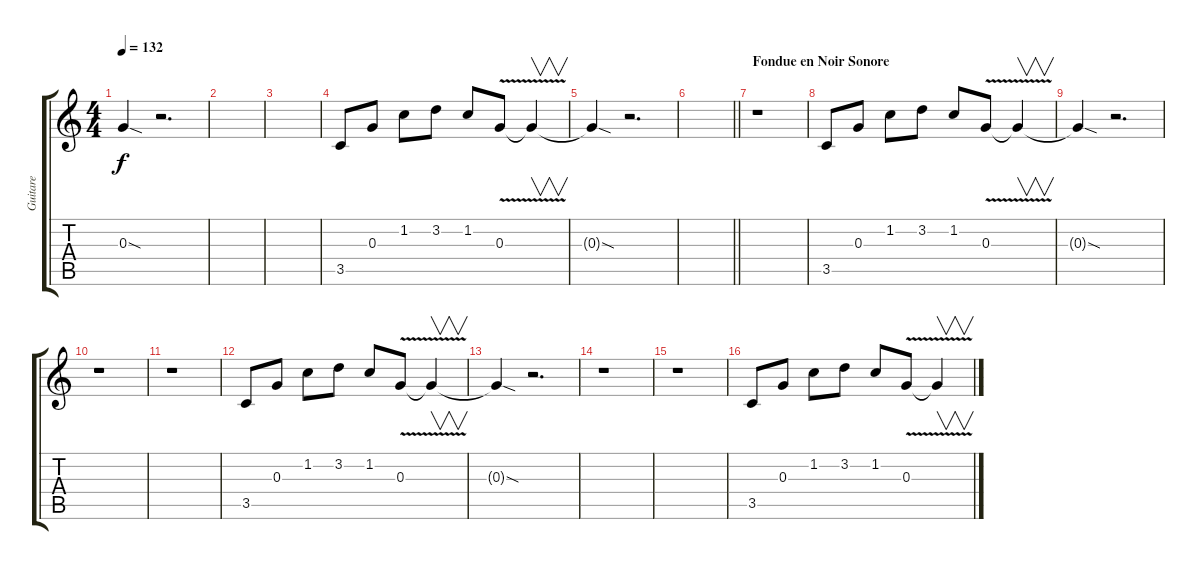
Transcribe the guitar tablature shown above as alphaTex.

\track ("Guitare" "Guitare") {instrument electricguitarclean}
\staff {score tabs}
\tuning (E4 B3 G3 D3 A2 E2) {hide}
\ts (4 4)
\tempo 132
\clef g2
\ks c
0.3{sod t}.4{dy f} r.2{d} |
|
|
3.5.8 0.3.8 1.2.8 3.2.8 1.2.8 0.3{v}.8 0.3{t}.4{v} |
0.3{sod t}.4 r.2{d} |
\barLineRight lightlight
|
\section ("" "Fondue en Noir Sonore")
r.1{volume 10} |
3.5.8 0.3.8 1.2.8 3.2.8 1.2.8 0.3{v}.8 0.3{t}.4{v} |
0.3{sod t}.4 r.2{d} |
r.1 |
r.1{volume 8} |
3.5.8 0.3.8 1.2.8 3.2.8 1.2.8 0.3{v}.8 0.3{t}.4{v} |
0.3{sod t}.4 r.2{d} |
r.1 |
r.1{volume 4} |
3.5.8 0.3.8 1.2.8 3.2.8 1.2.8 0.3{v}.8 0.3{t}.4{v}
